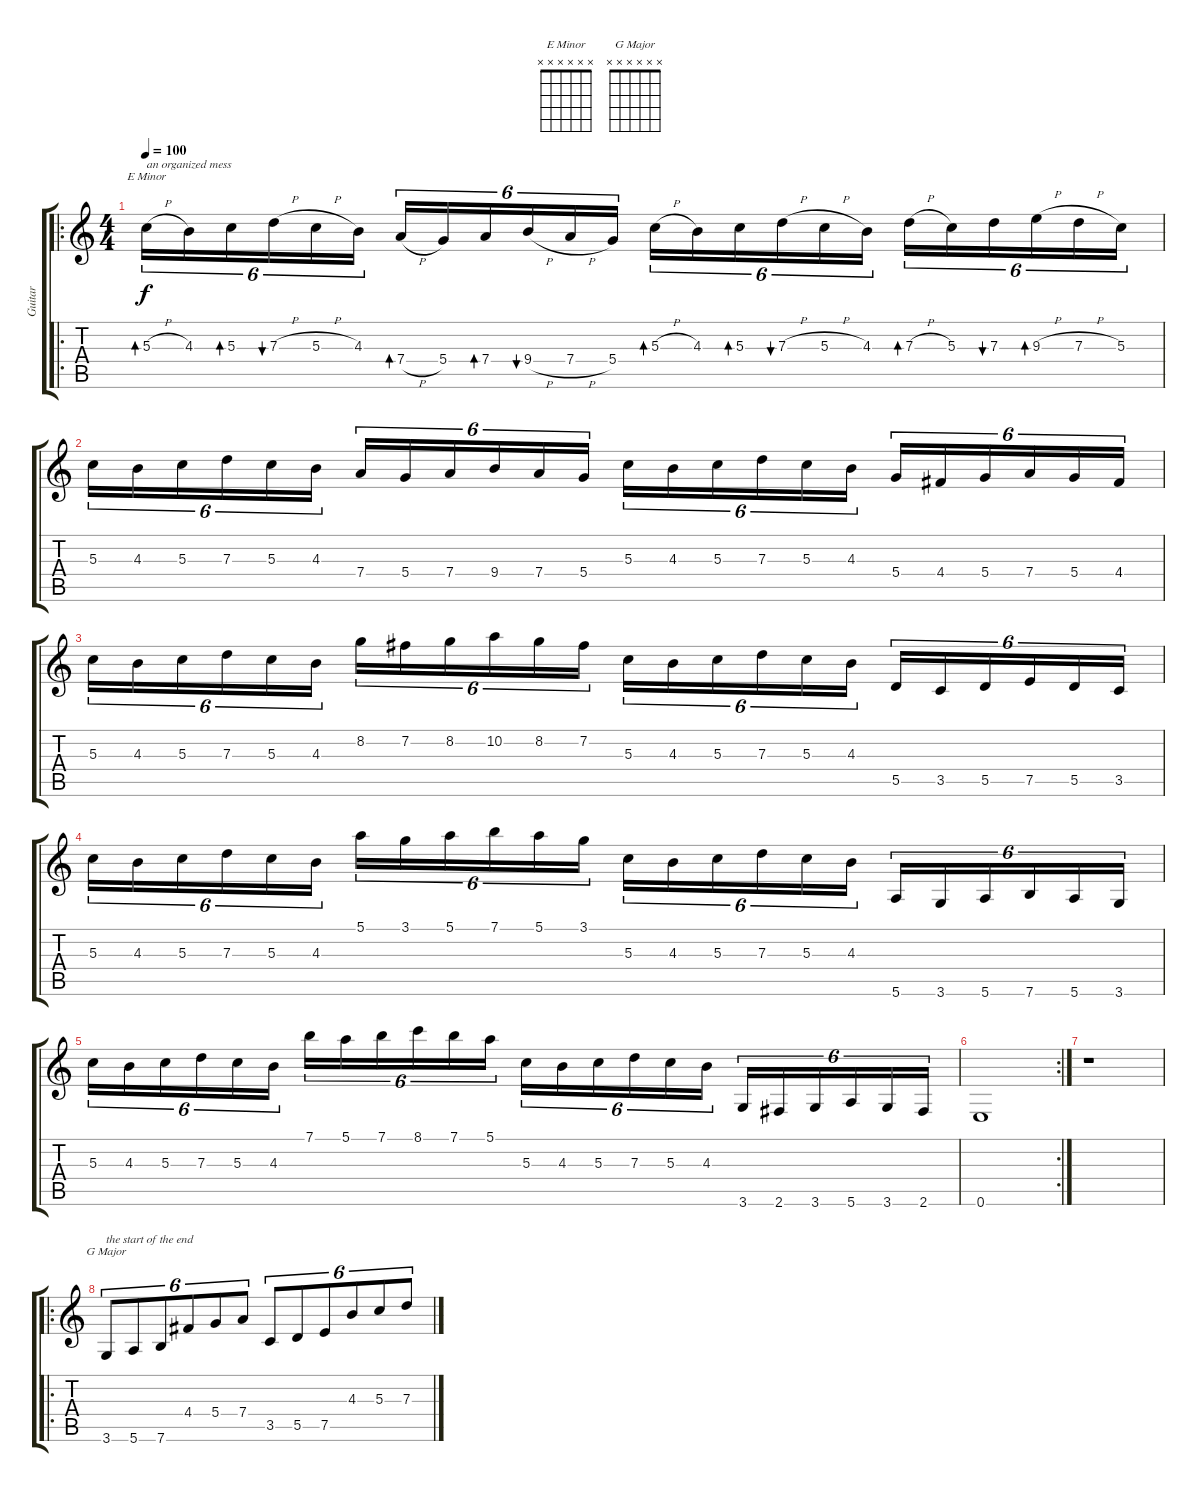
\track ("Guitar" "Guitar") {instrument acousticguitarnylon}
\staff {score tabs}
\tuning (E4 B3 G3 D3 A2 E2) {hide}
\chord ("E Minor" x x x x x x) {firstfret 0}
\chord ("G Major" x x x x x x) {firstfret 0}
\ro
\ts (4 4)
\tempo 100
\clef g2
\ks c
5.3{h}.16{tu (6 4) bd 60 ch "E Minor" txt "an organized mess" dy f} 4.3.16{tu (6 4)} 5.3.16{tu (6 4) bd 60} 7.3{h}.16{tu (6 4) bu 60} 5.3{h}.16{tu (6 4)} 4.3.16{tu (6 4)} 7.4{h}.16{tu (6 4) bd 60} 5.4.16{tu (6 4)} 7.4.16{tu (6 4) bd 60} 9.4{h}.16{tu (6 4) bu 60} 7.4{h}.16{tu (6 4)} 5.4.16{tu (6 4)} 5.3{h}.16{tu (6 4) bd 60} 4.3.16{tu (6 4)} 5.3.16{tu (6 4) bd 60} 7.3{h}.16{tu (6 4) bu 60} 5.3{h}.16{tu (6 4)} 4.3.16{tu (6 4)} 7.3{h}.16{tu (6 4) bd 60} 5.3.16{tu (6 4)} 7.3.16{tu (6 4) bu 60} 9.3{h}.16{tu (6 4) bd 60} 7.3{h}.16{tu (6 4)} 5.3.16{tu (6 4)} |
5.3.16{tu (6 4)} 4.3.16{tu (6 4)} 5.3.16{tu (6 4)} 7.3.16{tu (6 4)} 5.3.16{tu (6 4)} 4.3.16{tu (6 4)} 7.4.16{tu (6 4)} 5.4.16{tu (6 4)} 7.4.16{tu (6 4)} 9.4.16{tu (6 4)} 7.4.16{tu (6 4)} 5.4.16{tu (6 4)} 5.3.16{tu (6 4)} 4.3.16{tu (6 4)} 5.3.16{tu (6 4)} 7.3.16{tu (6 4)} 5.3.16{tu (6 4)} 4.3.16{tu (6 4)} 5.4.16{tu (6 4)} 4.4.16{tu (6 4)} 5.4.16{tu (6 4)} 7.4.16{tu (6 4)} 5.4.16{tu (6 4)} 4.4.16{tu (6 4)} |
5.3.16{tu (6 4)} 4.3.16{tu (6 4)} 5.3.16{tu (6 4)} 7.3.16{tu (6 4)} 5.3.16{tu (6 4)} 4.3.16{tu (6 4)} 8.2.16{tu (6 4)} 7.2.16{tu (6 4)} 8.2.16{tu (6 4)} 10.2.16{tu (6 4)} 8.2.16{tu (6 4)} 7.2.16{tu (6 4)} 5.3.16{tu (6 4)} 4.3.16{tu (6 4)} 5.3.16{tu (6 4)} 7.3.16{tu (6 4)} 5.3.16{tu (6 4)} 4.3.16{tu (6 4)} 5.5.16{tu (6 4)} 3.5.16{tu (6 4)} 5.5.16{tu (6 4)} 7.5.16{tu (6 4)} 5.5.16{tu (6 4)} 3.5.16{tu (6 4)} |
5.3.16{tu (6 4)} 4.3.16{tu (6 4)} 5.3.16{tu (6 4)} 7.3.16{tu (6 4)} 5.3.16{tu (6 4)} 4.3.16{tu (6 4)} 5.1.16{tu (6 4)} 3.1.16{tu (6 4)} 5.1.16{tu (6 4)} 7.1.16{tu (6 4)} 5.1.16{tu (6 4)} 3.1.16{tu (6 4)} 5.3.16{tu (6 4)} 4.3.16{tu (6 4)} 5.3.16{tu (6 4)} 7.3.16{tu (6 4)} 5.3.16{tu (6 4)} 4.3.16{tu (6 4)} 5.6.16{tu (6 4)} 3.6.16{tu (6 4)} 5.6.16{tu (6 4)} 7.6.16{tu (6 4)} 5.6.16{tu (6 4)} 3.6.16{tu (6 4)} |
5.3.16{tu (6 4)} 4.3.16{tu (6 4)} 5.3.16{tu (6 4)} 7.3.16{tu (6 4)} 5.3.16{tu (6 4)} 4.3.16{tu (6 4)} 7.1.16{tu (6 4)} 5.1.16{tu (6 4)} 7.1.16{tu (6 4)} 8.1.16{tu (6 4)} 7.1.16{tu (6 4)} 5.1.16{tu (6 4)} 5.3.16{tu (6 4)} 4.3.16{tu (6 4)} 5.3.16{tu (6 4)} 7.3.16{tu (6 4)} 5.3.16{tu (6 4)} 4.3.16{tu (6 4)} 3.6.16{tu (6 4)} 2.6.16{tu (6 4)} 3.6.16{tu (6 4)} 5.6.16{tu (6 4)} 3.6.16{tu (6 4)} 2.6.16{tu (6 4)} |
\rc 2
0.6.1 |
r.1 |
\ro
3.6.8{tu (6 4) ch "G Major" txt "the start of the end"} 5.6.8{tu (6 4)} 7.6.8{tu (6 4)} 4.4.8{tu (6 4)} 5.4.8{tu (6 4)} 7.4.8{tu (6 4)} 3.5.8{tu (6 4)} 5.5.8{tu (6 4)} 7.5.8{tu (6 4)} 4.3.8{tu (6 4)} 5.3.8{tu (6 4)} 7.3.8{tu (6 4)}
